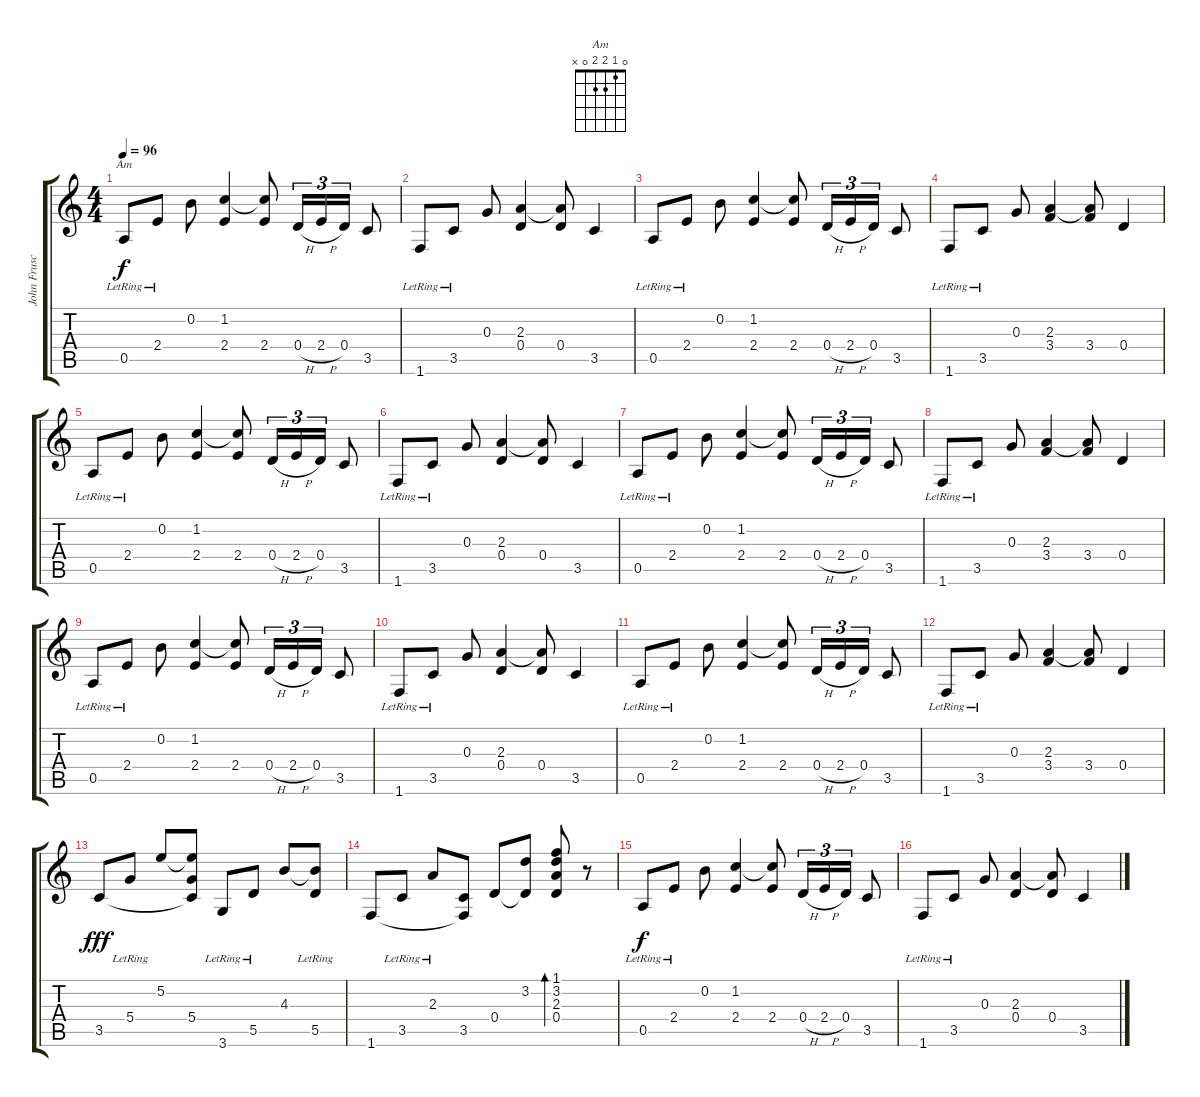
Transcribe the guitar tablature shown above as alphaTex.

\track ("John Frusciante (Main)" "John Frusc") {instrument acousticguitarsteel}
\staff {score tabs}
\tuning (E4 B3 G3 D3 A2 E2) {hide}
\chord ("Am" 0 1 2 2 0 x)
\ts (4 4)
\tempo 96
\clef g2
\ks c
0.5{lr}.8{ch "Am" dy f instrument acousticguitarsteel} 2.4{lr}.8 0.2.8 (1.2 2.4).4 (1.2{t} 2.4).8 0.4{h}.16{tu (3 2)} 2.4{h}.16{tu (3 2)} 0.4.16{tu (3 2)} 3.5.8 |
1.6{lr}.8 3.5{lr}.8 0.3.8 (2.3 0.4).4 (2.3{t} 0.4).8 3.5.4 |
0.5{lr}.8 2.4{lr}.8 0.2.8 (1.2 2.4).4 (1.2{t} 2.4).8 0.4{h}.16{tu (3 2)} 2.4{h}.16{tu (3 2)} 0.4.16{tu (3 2)} 3.5.8 |
1.6{lr}.8 3.5{lr}.8 0.3.8 (2.3 3.4).4 (2.3{t} 3.4).8 0.4.4 |
0.5{lr}.8 2.4{lr}.8 0.2.8 (1.2 2.4).4 (1.2{t} 2.4).8 0.4{h}.16{tu (3 2)} 2.4{h}.16{tu (3 2)} 0.4.16{tu (3 2)} 3.5.8 |
1.6{lr}.8 3.5{lr}.8 0.3.8 (2.3 0.4).4 (2.3{t} 0.4).8 3.5.4 |
0.5{lr}.8 2.4{lr}.8 0.2.8 (1.2 2.4).4 (1.2{t} 2.4).8 0.4{h}.16{tu (3 2)} 2.4{h}.16{tu (3 2)} 0.4.16{tu (3 2)} 3.5.8 |
1.6{lr}.8 3.5{lr}.8 0.3.8 (2.3 3.4).4 (2.3{t} 3.4).8 0.4.4 |
0.5{lr}.8 2.4{lr}.8 0.2.8 (1.2 2.4).4 (1.2{t} 2.4).8 0.4{h}.16{tu (3 2)} 2.4{h}.16{tu (3 2)} 0.4.16{tu (3 2)} 3.5.8 |
1.6{lr}.8 3.5{lr}.8 0.3.8 (2.3 0.4).4 (2.3{t} 0.4).8 3.5.4 |
0.5{lr}.8 2.4{lr}.8 0.2.8 (1.2 2.4).4 (1.2{t} 2.4).8 0.4{h}.16{tu (3 2)} 2.4{h}.16{tu (3 2)} 0.4.16{tu (3 2)} 3.5.8 |
1.6{lr}.8 3.5{lr}.8 0.3.8 (2.3 3.4).4 (2.3{t} 3.4).8 0.4.4 |
3.5.8{dy fff} 5.4{lr}.8 5.2.8 (5.2{t} 5.4 3.5{t}).8 3.6{lr}.8 5.5{lr}.8 4.3.8 (4.3{t} 5.5{lr}).8 |
1.6.8 3.5{lr}.8 2.3{lr}.8 (3.5 1.6{t}).8 0.4.8 (3.2 0.4{t}).8 (1.1 3.2 2.3 0.4).8{bd 30} r.8 |
0.5{lr}.8{dy f} 2.4{lr}.8 0.2.8 (1.2 2.4).4 (1.2{t} 2.4).8 0.4{h}.16{tu (3 2)} 2.4{h}.16{tu (3 2)} 0.4.16{tu (3 2)} 3.5.8 |
1.6{lr}.8 3.5{lr}.8 0.3.8 (2.3 0.4).4 (2.3{t} 0.4).8 3.5.4
